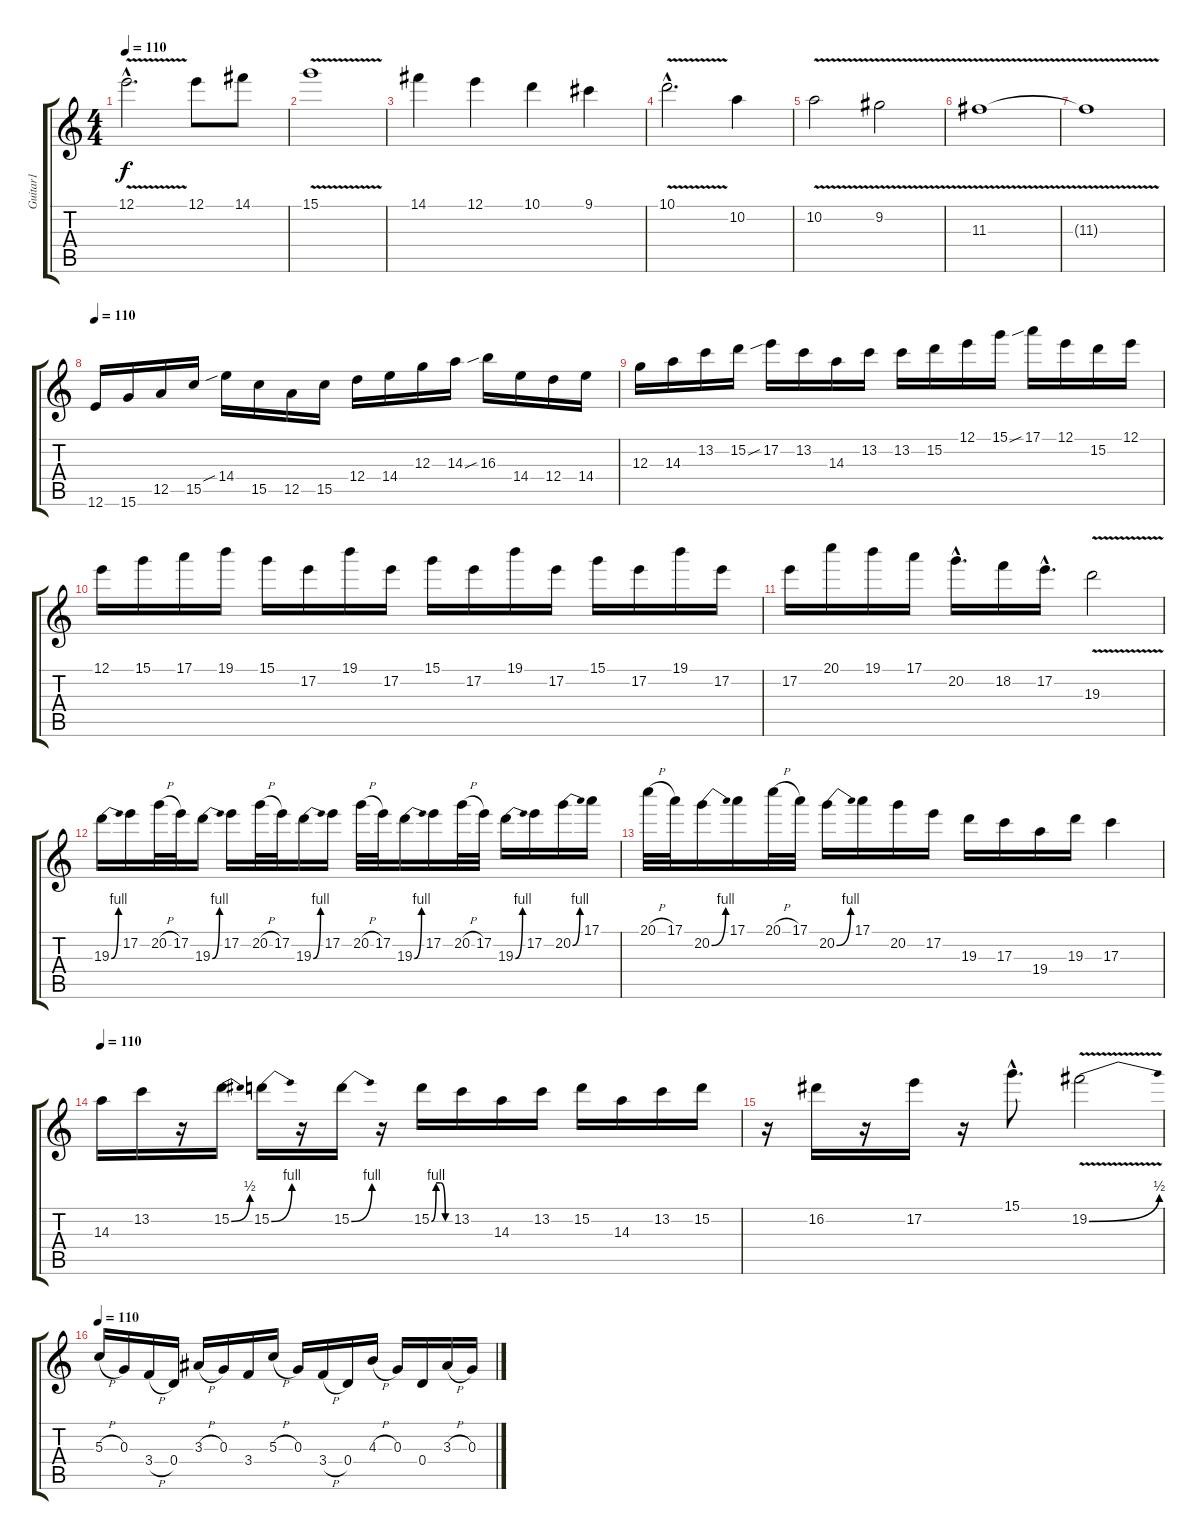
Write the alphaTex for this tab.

\track ("Guitar1" "Guitar1") {instrument overdrivenguitar}
\staff {score tabs}
\tuning (E4 B3 G3 D3 A2 E2) {hide}
\ts (4 4)
\tempo 110
\clef g2
\ks c
12.1{v hac}.2{d dy f} 12.1.8 14.1.8 |
15.1{v}.1 |
14.1.4 12.1.4 10.1.4 9.1.4 |
10.1{v hac}.2{d} 10.2.4 |
10.2{v}.2 9.2{v}.2 |
11.3{v}.1 |
11.3{v t}.1 |
\tempo 110
12.6.16 15.6.16 12.5.16 15.5.16 14.4{sib}.16 15.5.16 12.5.16 15.5.16 12.4.16 14.4.16 12.3.16 14.3.16 16.3{sib}.16 14.4.16 12.4.16 14.4.16 |
12.3.16 14.3.16 13.2.16 15.2.16 17.2{sib}.16 13.2.16 14.3.16 13.2.16 13.2.16 15.2.16 12.1.16 15.1.16 17.1{sib}.16 12.1.16 15.2.16 12.1.16 |
12.1.16 15.1.16 17.1.16 19.1.16 15.1.16 17.2.16 19.1.16 17.2.16 15.1.16 17.2.16 19.1.16 17.2.16 15.1.16 17.2.16 19.1.16 17.2.16 |
17.2.16 20.1.16 19.1.16 17.1.16 20.2{hac}.16{d} 18.2.16 17.2{hac}.16{d} 19.3{v}.2 |
19.3{be (bend 0 0 60 4)}.16 17.2.16 20.2{h}.32 17.2.32 19.3{be (bend 0 0 60 4)}.16 17.2.16 20.2{h}.32 17.2.32 19.3{be (bend 0 0 60 4)}.16 17.2.16 20.2{h}.32 17.2.32 19.3{be (bend 0 0 60 4)}.16 17.2.16 20.2{h}.32 17.2.32 19.3{be (bend 0 0 60 4)}.16 17.2.16 20.2{be (bend 0 0 60 4)}.16 17.1.16 |
20.1{h}.32 17.1.32 20.2{be (bend 0 0 60 4)}.16 17.1.16 20.1{h}.32 17.1.32 20.2{be (bend 0 0 60 4)}.16 17.1.16 20.2.16 17.2.16 19.3.16 17.3.16 19.4.16 19.3.16 17.3.4 |
\tempo 110
14.3.16 13.2.16 r.16 15.2{be (bend 0 0 60 2)}.16 15.2{be (bend 0 0 60 4)}.16 r.16 15.2{be (bend 0 0 60 4)}.16 r.16 15.2{be (custom 0 0 15 4 30 4 45 0 60 0)}.16 13.2.16 14.3.16 13.2.16 15.2.16 14.3.16 13.2.16 15.2.16 |
r.16 16.2.16 r.16 17.2.16 r.16 15.1{hac}.8{d} 19.2{be (bend 0 0 60 2) v}.2 |
\tempo 110
5.3{h}.16 0.3.16 3.4{h}.16 0.4.16 3.3{h}.16 0.3.16 3.4.16 5.3{h}.16 0.3.16 3.4{h}.16 0.4.16 4.3{h}.16 0.3.16 0.4.16 3.3{h}.16 0.3.16
